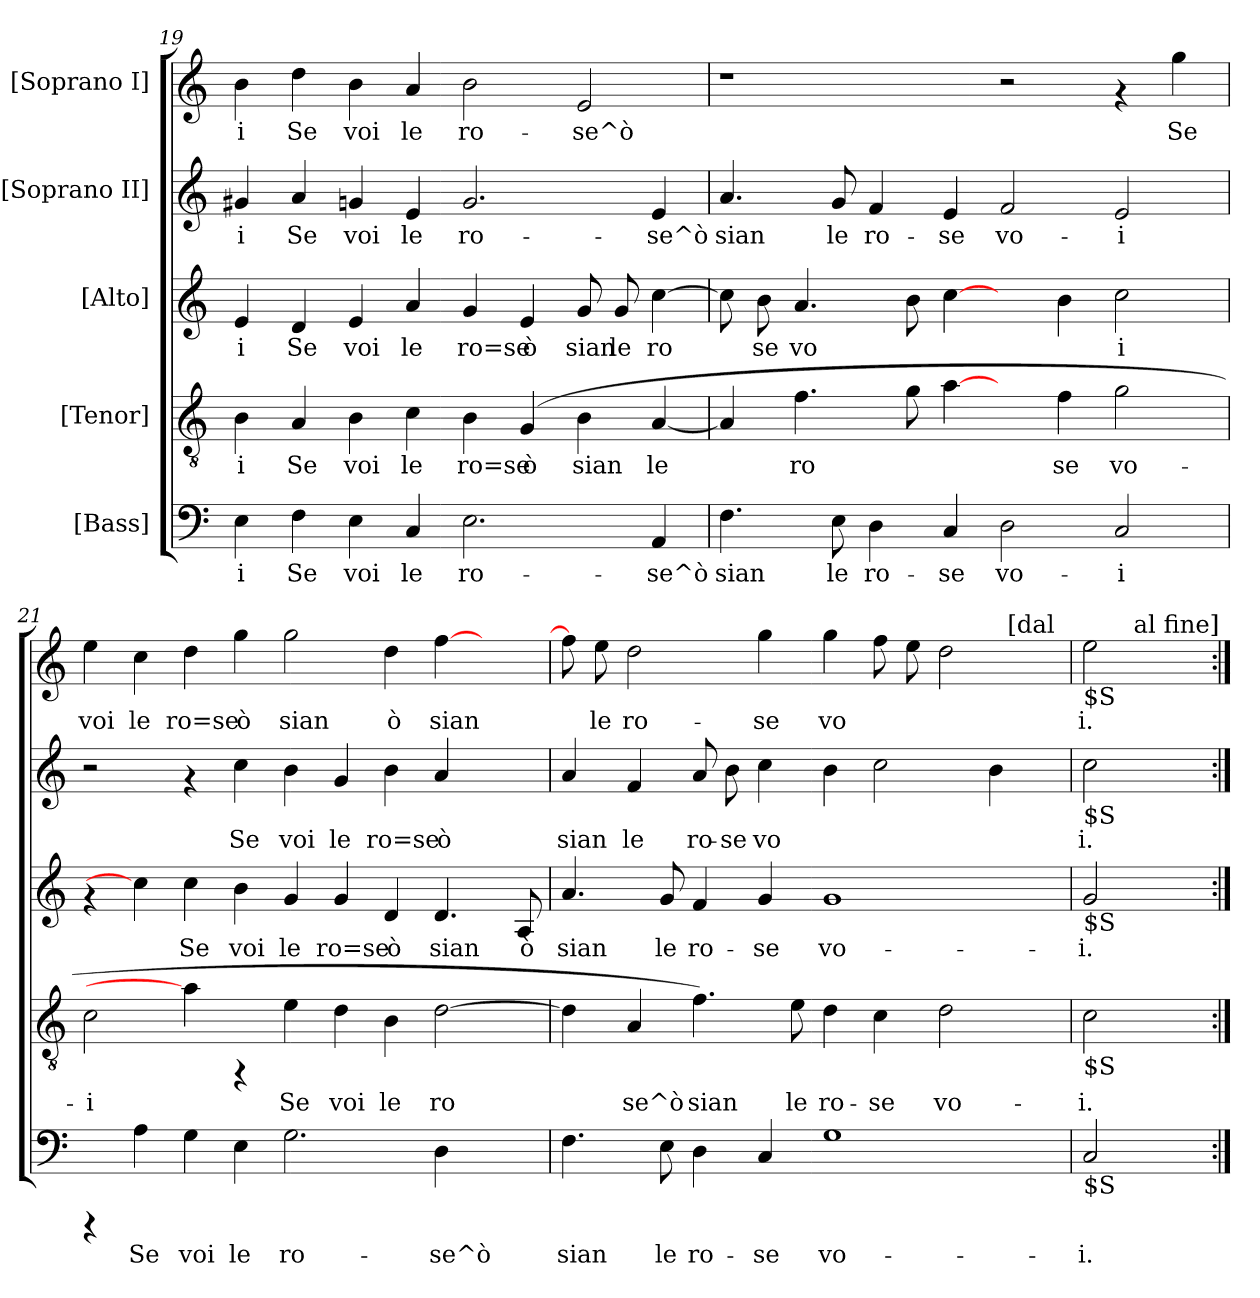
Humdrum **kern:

**kern	**text	**kern	**text	**kern	**text	**kern	**text	**kern	**text
*part5	*part5	*part4	*part4	*part3	*part3	*part2	*part2	*part1	*part1
*staff5	*staff5	*staff4	*staff4	*staff3	*staff3	*staff2	*staff2	*staff1	*staff1
*I"[Bass]	*	*I"[Tenor]	*	*I"[Alto]	*	*I"[Soprano II]	*	*I"[Soprano I]	*
*clefF4	*	*clefGv2	*	*clefG2	*	*clefG2	*	*clefG2	*
*k[]	*	*k[]	*	*k[]	*	*k[]	*	*k[]	*
*C:	*	*C:	*	*C:	*	*C:	*	*C:	*
=19	=19	=19	=19	=19	=19	=19	=19	=19	=19
!	!LO:LY:b:cj	!	!LO:LY:b:cj	!	!LO:LY:b:cj	!	!LO:LY:b:cj	!	!LO:LY:b:cj
4E\	-i	4B\	-i	4e/	-i	4g#X/	-i	4b\	-i
!	!LO:LY:b:cj	!	!LO:LY:b:cj	!	!LO:LY:b:cj	!	!LO:LY:b:cj	!	!LO:LY:b:cj
4F\	Se	4A/	Se	4d/	Se	4a/	Se	4dd\	Se
!	!LO:LY:b:cj	!	!LO:LY:b:cj	!	!LO:LY:b:cj	!	!LO:LY:b:cj	!	!LO:LY:b:cj
4E\	voi	4B\	voi	4e/	voi	4gn/	voi	4b\	voi
!	!LO:LY:b:cj	!	!LO:LY:b:cj	!	!LO:LY:b:cj	!	!LO:LY:b:cj	!	!LO:LY:b:cj
4C/	le	4c\	le	4a/	le	4e/	le	4a/	le
!	!LO:LY:b:cj	!	!LO:LY:b:cj	!	!LO:LY:b:cj	!	!LO:LY:b:cj	!	!LO:LY:b:cj
2.E\	ro-	4B\	ro=se	4g/	ro=se	2.g/	ro-	2b\	ro-
!	!	!	!LO:LY:b:cj	!	!LO:LY:b:cj	!	!	!	!
.	.	(<4G/	ò	4e/	ò	.	.	.	.
!	!	!	!LO:LY:b:cj	!	!LO:LY:b:cj	!	!	!	!LO:LY:b:cj
.	.	4B\	sian	8g/	sian	.	.	2e/	-se^ò
!	!	!	!	!	!LO:LY:b:cj	!	!	!	!
.	.	.	.	8g/	le	.	.	.	.
!	!LO:LY:b:cj	!	!LO:LY:b:cj	!	!LO:LY:b:cj	!	!LO:LY:b:cj	!	!
4AA/	-se^ò	[<4A/	le	[<4cc\	ro-	4e/	-se^ò	.	.
!!LO:PB:g=z
=20	=20	=20	=20	=20	=20	=20	=20	=20	=20
!	!LO:LY:b:cj	!	!LO:LY:b:cj	!	!LO:LY:b:cj	!	!LO:LY:b:cj	!	!
4.F\	sian	4A/]	.	8cc\]	--	4.a/	sian	1r	.
!	!	!	!	!	!LO:LY:b:cj	!	!	!	!
.	.	.	.	8b\	-se	.	.	.	.
!	!	!	!LO:LY:b:cj	!	!LO:LY:b:cj	!	!	!	!
.	.	4.f\	ro-	4.a/	vo-	.	.	.	.
!	!LO:LY:b:cj	!	!	!	!	!	!LO:LY:b:cj	!	!
8E\	le	.	.	.	.	8g/	le	.	.
!	!LO:LY:b:cj	!	!	!	!	!	!LO:LY:b:cj	!	!
4D\	ro-	.	.	.	.	4f/	ro-	.	.
!	!	!	!LO:LY:b:cj	!	!LO:LY:b:cj	!	!	!	!
.	.	8g\	--	8b\	--	.	.	.	.
!	!LO:LY:b:cj	!	!LO:LY:b:cj	!	!LO:LY:b:cj	!	!LO:LY:b:cj	!	!
4C/	-se	[4a\	--	[4cc\	--	4e/	-se	.	.
!	!LO:LY:b:cj	!	!	!	!	!	!LO:LY:b:cj	!	!
2D\	vo-	4ryy	.	4ryy	.	2f/	vo-	2r	.
!	!	!	!LO:LY:b:cj	!	!LO:LY:b:cj	!	!	!	!
.	.	4f\	-se	4b\	--	.	.	.	.
!	!LO:LY:b:cj	!	!LO:LY:b:cj	!	!LO:LY:b:cj	!	!LO:LY:b:cj	!	!
2C/	-i	2g\	vo-	2cc\	-i	2e/	-i	4rf	.
!	!	!	!	!	!	!	!	!	!LO:LY:b:cj
.	.	.	.	.	.	.	.	4gg\	Se
=21	=21	=21	=21	=21	=21	=21	=21	=21	=21
!	!	!	!LO:LY:b:cj	!	!	!	!	!	!LO:LY:b:cj
4rCCC	.	2c\	-i	4rf	.	2r	.	4ee\	voi
!	!LO:LY:b:cj	!	!	!	!	!	!	!	!LO:LY:b:cj
4A\	Se	.	.	4cc\]	.	.	.	4cc\	le
!	!LO:LY:b:cj	!	!	!	!LO:LY:b:cj	!	!	!	!LO:LY:b:cj
4G\	voi	4a\]	.	4cc\	Se	4rf	.	4dd\	ro=se
!	!LO:LY:b:cj	!	!	!	!LO:LY:b:cj	!	!LO:LY:b:cj	!	!LO:LY:b:cj
4E\	le	4rFF	.	4b\	voi	4cc\	Se	4gg\	ò
!	!LO:LY:b:cj	!	!LO:LY:b:cj	!	!LO:LY:b:cj	!	!LO:LY:b:cj	!	!LO:LY:b:cj
2.G\	ro-	4e\	Se	4g/	le	4b\	voi	2gg\	sian
!	!	!	!LO:LY:b:cj	!	!LO:LY:b:cj	!	!LO:LY:b:cj	!	!
.	.	4d\	voi	4g/	ro=se	4g/	le	.	.
!	!	!	!LO:LY:b:cj	!	!LO:LY:b:cj	!	!LO:LY:b:cj	!	!LO:LY:b:cj
.	.	4B\	le	4d/	ò	4b\	ro=se	4dd\	ò
!	!LO:LY:b:cj	!	!LO:LY:b:cj	!	!LO:LY:b:cj	!	!LO:LY:b:cj	!	!LO:LY:b:cj
4D\	-se^ò	[>2d\	ro-	4.d/	sian	4a/	ò	[>4ff\	sian
4ryy	.	.	.	.	.	4ryy	.	4ryy	.
!	!	!	!	!	!LO:LY:b:cj	!	!	!	!
.	.	.	.	8A/	ò	.	.	.	.
=22	=22	=22	=22	=22	=22	=22	=22	=22	=22
!	!LO:LY:b:cj	!	!LO:LY:b:cj	!	!LO:LY:b:cj	!	!LO:LY:b:cj	!	!LO:LY:b:cj
*	*	*	*	*	*	*	*	*^	*
4.F\	sian	4d\]	--	4.a/	sian	4a/	sian	8ff\]	1ryy	.
!	!	!	!	!	!	!	!	!	!	!LO:LY:b:cj
.	.	.	.	.	.	.	.	8ee\	.	le
!	!	!	!LO:LY:b:cj	!	!	!	!LO:LY:b:cj	!	!	!LO:LY:b:cj
.	.	4A/	-se^ò	.	.	4f/	le	2dd\	.	ro-
!	!LO:LY:b:cj	!	!	!	!LO:LY:b:cj	!	!	!	!	!
8E\	le	.	.	8g/	le	.	.	.	.	.
!	!LO:LY:b:cj	!	!LO:LY:b:cj	!	!LO:LY:b:cj	!	!LO:LY:b:cj	!	!	!
4D\	ro-	4.f\)	sian	4f/	ro-	8a/	ro-	.	.	.
!	!	!	!	!	!	!	!LO:LY:b:cj	!	!	!
.	.	.	.	.	.	8b\	-se	.	.	.
!	!LO:LY:b:cj	!	!	!	!LO:LY:b:cj	!	!LO:LY:b:cj	!	!	!LO:LY:b:cj
4C/	-se	.	.	4g/	-se	4cc\	vo-	4gg\	.	-se
!	!	!	!LO:LY:b:cj	!	!	!	!	!	!	!
.	.	8e\	le	.	.	.	.	.	.	.
!	!LO:LY:b:cj	!	!LO:LY:b:cj	!	!LO:LY:b:cj	!	!LO:LY:b:cj	!	!	!LO:LY:b:cj
1G	vo-	4d\	ro-	1g	vo-	4b\	--	4gg\	2ryy	vo-
!	!	!	!LO:LY:b:cj	!	!	!	!LO:LY:b:cj	!	!	!LO:LY:b:cj
.	.	4c\	-se	.	.	2cc\	--	8ff\	.	--
!	!	!	!	!	!	!	!	!	!	!LO:LY:b:cj
.	.	.	.	.	.	.	.	8ee\	.	--
!	!	!	!LO:LY:b:cj	!	!	!	!	!	!	!LO:LY:b:cj
.	.	2d\	vo-	.	.	.	.	2dd\	4ryy	--
!	!	!	!	!	!	!	!LO:LY:b:cj	!	!	!
.	.	.	.	.	.	4b\	--	.	32.ryy	.
!	!	!	!	!	!	!	!	!	!LO:TX:a:t=[dal	!
.	.	.	.	.	.	.	.	.	8ryy	.
.	.	.	.	.	.	.	.	.	16ryy	.
.	.	.	.	.	.	.	.	.	64ryy	.
=23	=23	=23	=23	=23	=23	=23	=23	=23	=23	=23
!	!	!	!	!	!	!	!	!LO:TX:b:t=$S	!	!
!	!	!	!	!	!	!LO:TX:b:t=$S	!	!	!	!
!	!	!	!	!LO:TX:b:t=$S	!	!	!	!	!	!
!	!	!LO:TX:b:t=$S	!	!	!	!	!	!	!	!
!LO:TX:b:t=$S	!	!	!	!	!	!	!	!	!	!
!	!LO:LY:b:cj	!	!LO:LY:b:cj	!	!LO:LY:b:cj	!	!LO:LY:b:cj	!	!	!LO:LY:b:cj
2C/	-i.	2c\	-i.	2g/	-i.	2cc\	-i.	2ee\	4ryy	-i.
!	!	!	!	!	!	!	!	!	!LO:TX:a:t=al fine]	!
.	.	.	.	.	.	.	.	.	4ryy	.
*	*	*	*	*	*	*	*	*v	*v	*
=:|!	=:|!	=:|!	=:|!	=:|!	=:|!	=:|!	=:|!	=:|!	=:|!
*-	*-	*-	*-	*-	*-	*-	*-	*-	*-
